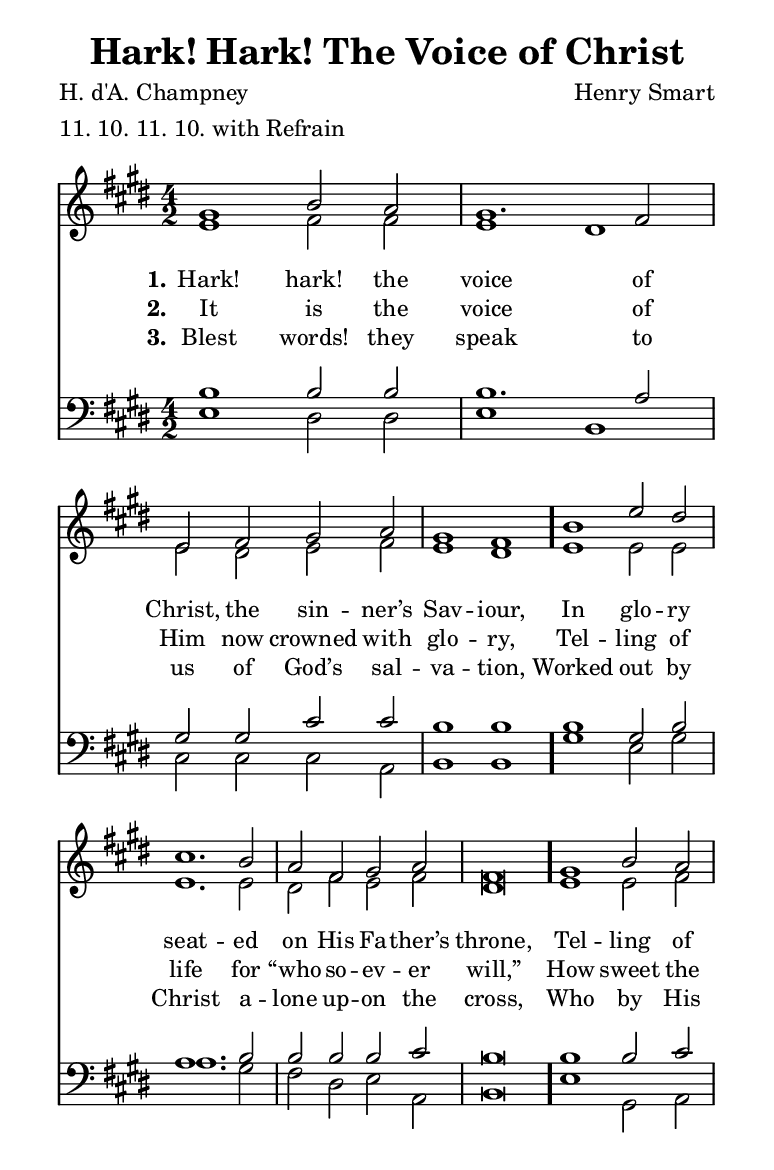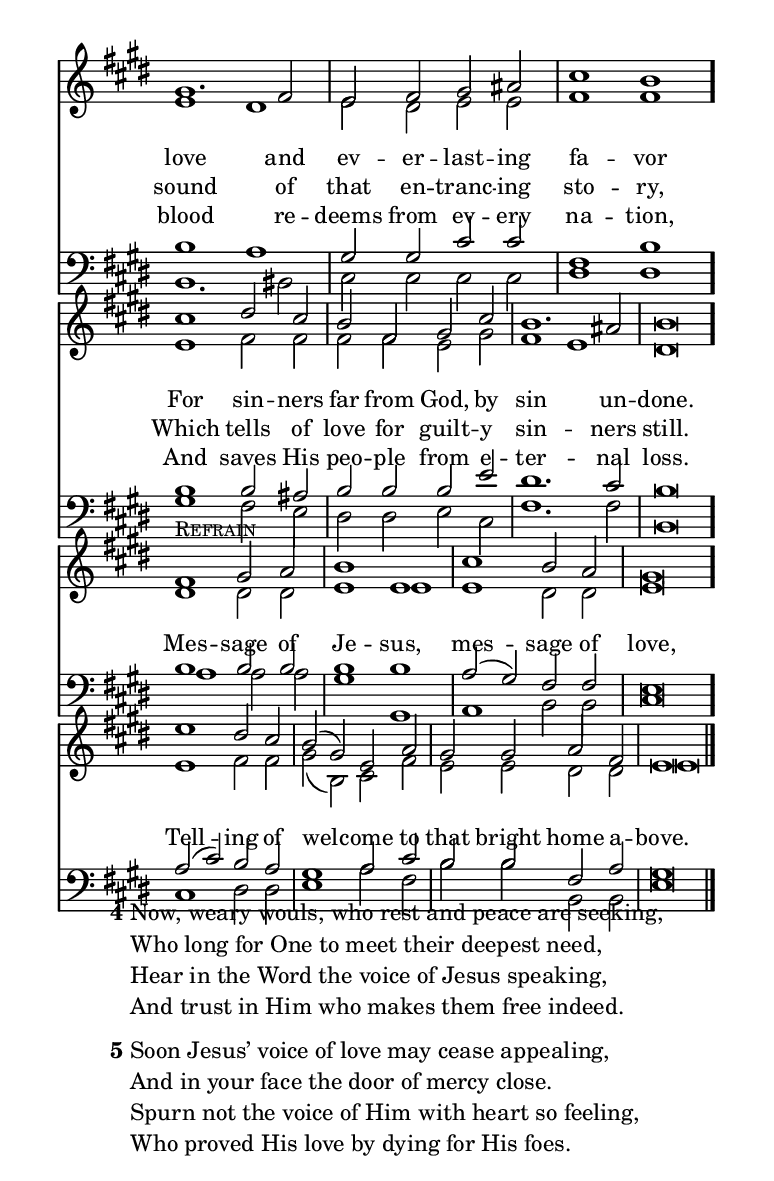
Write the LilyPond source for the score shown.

\include "common/global.ily"
\paper {
  \include "common/paper.ily"
  ragged-bottom = ##t
  ragged-last-bottom = ##t
  systems-per-page = ##f
  page-count = 2
}

\header{
  hymnnumber = "87"
  title = "Hark! Hark! The Voice of Christ"
  tunename = "Pilgrims"
  meter = "11. 10. 11. 10. with Refrain"
  poet = "H. d'A. Champney"
  composer = "Henry Smart"
  %copyright = ""
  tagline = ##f
}

% for fermata in MIDI
ta = { \tempo 2=140 }
tb = { \tempo 2=70  }

patternAA = { c1 c2 c2 | c1. c2 | c2 c2 c2 c2 | c1 c1 }
patternAB = { c1 c2 c2 | c1  c1 | c2 c2 c2 c2 | c1 c1 }

patternBA = { c1 c2 c2 | c1. c2 | c2 c2 c2 c2 | c\breve }
patternBB = { c1 c2 c2 | c1  c1 | c2 c2 c2 c2 | c\breve }

patternCA = { c1 c2 c2 | c1 c1 | c1      c2 c2 | c\breve }
patternCB = { c1 c2 c2 | c1 c1 | c2( c2) c2 c2 | c\breve }

patternDA = { c1      c2 c2 | c2( c2) c2 c2 | c2 c2 c2 c2 | c\breve }
patternDB = { c2( c2) c2 c2 | c1      c2 c2 | c2 c2 c2 c2 | c\breve }
patternDC = { c1      c2 c2 | c1      c2 c2 | c2 c2 c2 c2 | c\breve }

patternEA = { c1 c2 c2 | c2 c2 c2 c2 | c1  c1 | c\breve }
patternEB = { c1 c2 c2 | c2 c2 c2 c2 | c1. c2 | c\breve }

global = {
  \include "common/overrides.ily"
  \override Staff.TimeSignature.style = #'()
  \time 4/2
  \override Score.MetronomeMark.transparent = ##t % hide all fermata changes too
  \ta
  \key e \major
  %\partial 4
  \autoBeamOff
}

notesSoprano = {
\global
\relative c'' {

  \changePitch \patternAA { gis b a | gis fis | e fis gis a | gis fis }
  \changePitch \patternBA { b e dis | cis b | a fis gis a | fis }
  \changePitch \patternAA { gis b a | gis fis | e fis gis ais | cis b }
  \changePitch \patternEB { cis dis cis | b fis gis cis | b ais | b }

  << s^\markup { \small \caps "Refrain" }
  \changePitch \patternCA { fis gis a | b e, | cis' b a | gis } >>
  \changePitch \patternDA { e' dis cis | b gis e a | gis gis a fis | e }

  \bar "|."

}
}

notesAlto = {
\global
\relative e' {

  \changePitch \patternAB { e fis fis | e dis | e dis e fis | e dis }
  \changePitch \patternBA { e e e | e e | dis fis e fis | dis }
  \changePitch \patternAB { e e fis | e dis | e dis e e | fis fis }
  \changePitch \patternEA { e fis fis | fis fis e gis | fis e | dis }

  \changePitch \patternCA { dis dis dis | e e | e dis dis | e }
  \changePitch \patternDA { e fis fis | gis b, cis fis | e e dis dis | e }

}
}

notesTenor = {
\global
\relative a {

  \changePitch \patternAA { b b b | b a | gis gis cis cis | b b }
  \changePitch \patternBA { b gis b | a b | b b b cis | b }
  \changePitch \patternAB { b b cis | b a | gis gis cis cis | fis, b }
  \changePitch \patternEB { b b ais | b b b e | dis cis | b }

  \changePitch \patternCB { b b b | b b | a gis fis fis | e }
  \changePitch \patternDB { a cis b a | gis a cis | b b fis a | gis }

}
}

notesBass = {
\global
\relative f {

  \changePitch \patternAB { e dis dis | e b | cis cis cis a | b b }
  \changePitch \patternBA { gis' e gis | a gis | fis dis e a, | b }
  \changePitch \patternAA { e | gis, a | b bis | cis cis cis cis | dis dis }
  \changePitch \patternEB { gis fis e | dis dis e cis | fis fis | b, }

  \changePitch \patternCA { a' %{ original has a-natural here ?! %} a a | gis gis, | a b b | cis  }
  \changePitch \patternDC { cis dis dis | e a fis | b b b, b | e }

}
}

Refrain = \lyricmode {

{ \break }
Mes -- sage of Je -- sus, mes -- sage of love, \bar "."
{ \break } % original has break in Tell -- ing
Tell -- ing of wel -- come to that bright home a -- bove. \bar "."

}

wordsA = \lyricmode {
\set stanza = "1."

Hark! hark! the voice of Christ, the sin -- ner’s Sav -- iour, \bar "."
In glo -- ry seat -- ed on His Fa -- ther’s throne, \bar "."
Tel -- ling of love and ev -- er -- last -- ing fa -- vor \bar "."
For sin -- ners far from God, by sin un -- done. \bar "."

}

wordsB = \lyricmode {
\set stanza = "2."

It is the voice of Him now crowned with glo -- ry,
Tel -- ling of life for “who -- so -- ev -- er will,”
How sweet the sound of that en -- tranc -- ing sto -- ry,
Which tells of love for guilt -- y sin -- ners still.

\Refrain

}

wordsC = \lyricmode {
\set stanza = "3."

Blest words! they speak to us of God’s sal -- va -- tion,
Worked out by Christ a -- lone up -- on the cross,
Who by His blood re -- deems from ev -- ery na -- tion,
And saves His peo -- ple from e -- ter -- nal loss.

}

wordsD = \markuplist {

\line { Now, weary wouls, who rest and peace are seeking, }
\line { Who long for One to meet their deepest need, }
\line { Hear in the Word the voice of Jesus speaking, }
\line { And trust in Him who makes them free indeed. }

}

wordsE = \markuplist {

\line { Soon Jesus’ voice of love may cease appealing, }
\line { And in your face the door of mercy close. }
\line { Spurn not the voice of Him with heart so feeling, }
\line { Who proved His love by dying for His foes. }

}

\score {
  \context ChoirStaff <<
    \context Staff = upper <<
      \set ChoirStaff.systemStartDelimiter = #'SystemStartBar
      \context Voice  = sopranos { \voiceOne << \notesSoprano >> }
      \context Voice  = altos { \voiceTwo << \notesAlto >> }
      \context Lyrics = one   \lyricsto sopranos \wordsA
      \context Lyrics = two   \lyricsto sopranos \wordsB
      \context Lyrics = three \lyricsto sopranos \wordsC
    >>
    \context Staff = men <<
      \clef bass
      \context Voice  = tenors { \voiceOne << \notesTenor >> }
      \context Voice  = basses { \voiceTwo << \notesBass >> }
    >>
  >>
  \layout {
    \include "common/layout.ily"
  }
  \midi{
    \include "common/midi.ily"
  }
}

\markup { \fill-line { \column {
  \line{ \bold 4 \column { \wordsD } } \combine \null \vspace #0.4
  \line{ \bold 5 \column { \wordsE } } \combine \null \vspace #0.4
} } }

\version "2.18.0"  % necessary for upgrading to future LilyPond versions.

% vi:set et ts=2 sw=2 ai nocindent syntax=lilypond
